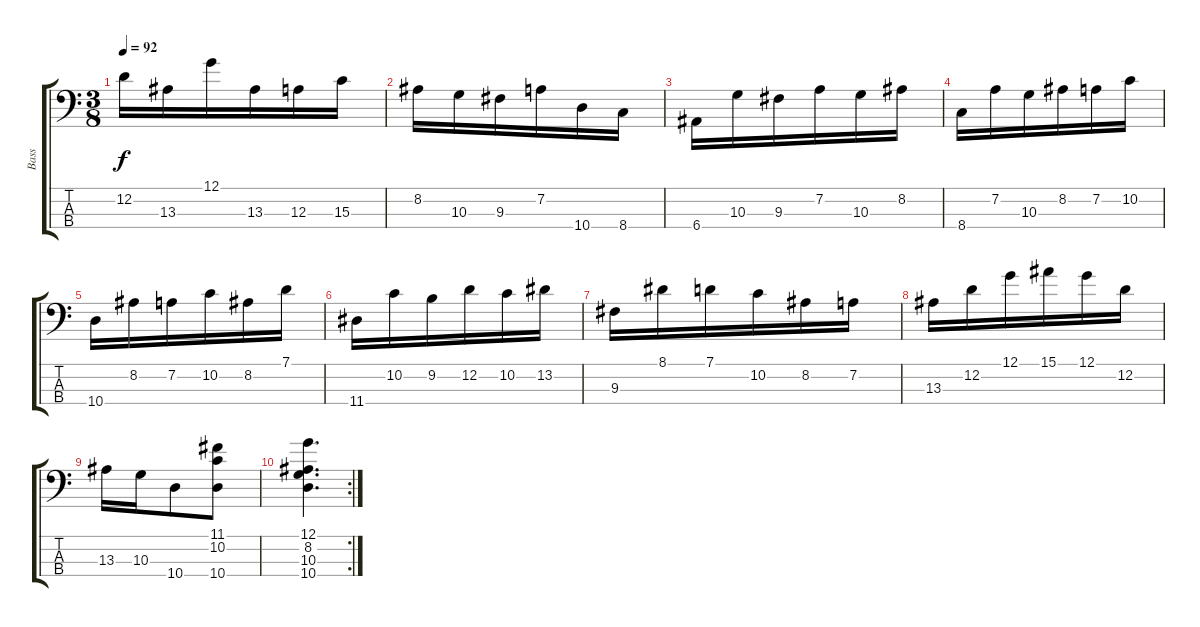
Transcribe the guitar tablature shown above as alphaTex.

\track ("Bass" "Bass") {instrument electricbassfinger}
\staff {score tabs}
\tuning (G2 D2 A1 E1) {hide}
\ts (3 8)
\tempo 92
\clef f4
\ks c
12.2.16{dy f} 13.3.16 12.1.16{volume 16} 13.3.16 12.3.16 15.3.16 |
8.2.16 10.3.16 9.3.16 7.2.16 10.4.16 8.4.16 |
6.4.16 10.3.16 9.3.16 7.2.16 10.3.16 8.2.16 |
8.4.16 7.2.16 10.3.16 8.2.16 7.2.16 10.2.16 |
10.4.16 8.2.16 7.2.16 10.2.16 8.2.16 7.1.16 |
11.4.16 10.2.16 9.2.16 12.2.16 10.2.16 13.2.16 |
9.3.16 8.1.16 7.1.16 10.2.16 8.2.16 7.2.16 |
13.3.16 12.2.16 12.1.16 15.1.16 12.1.16 12.2.16 |
13.3.16 10.3.16 10.4.8 (11.1 10.2 10.4).8 |
\rc 2
(12.1 8.2 10.3 10.4).4{d}
